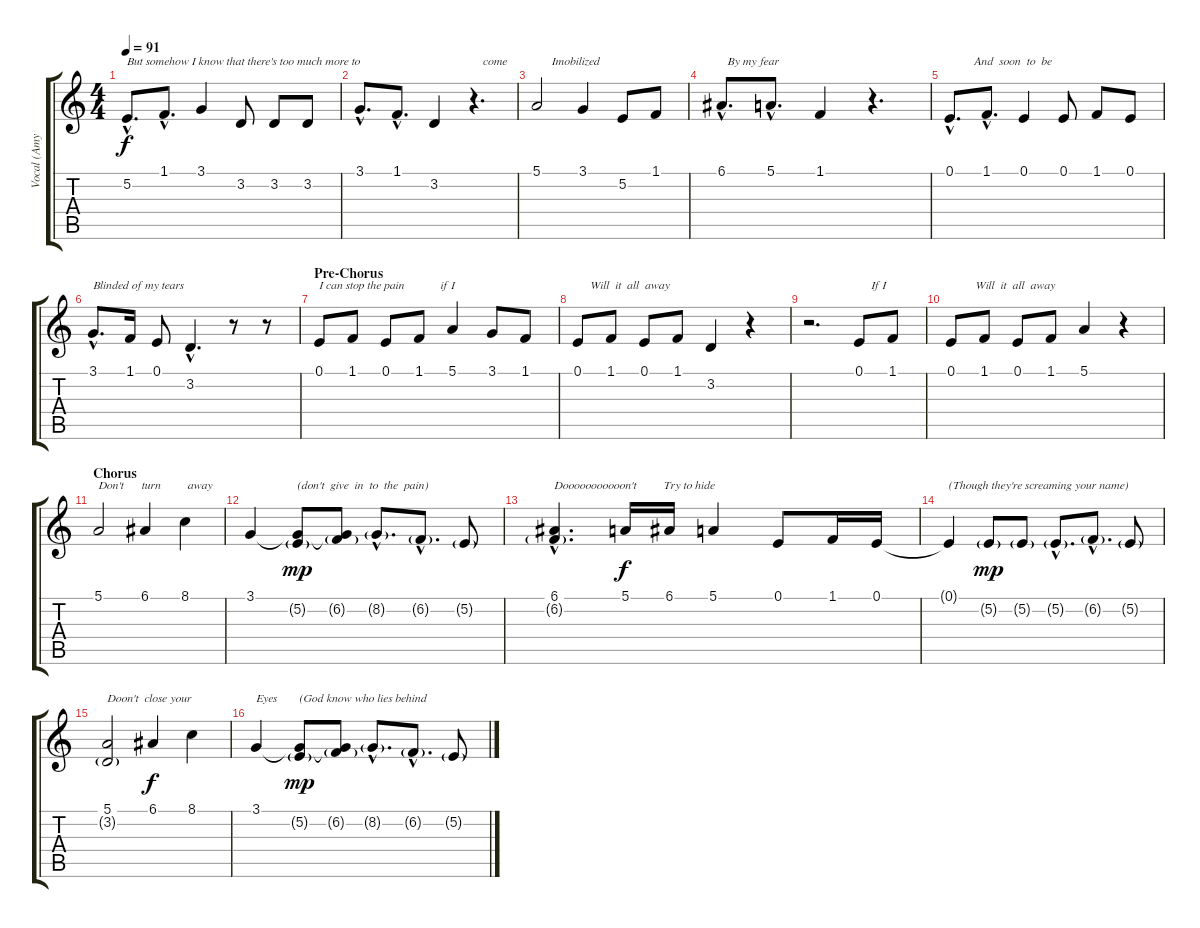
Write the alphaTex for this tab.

\track ("Vocal (Amy Lee)" "Vocal (Amy") {instrument synthvoice}
\staff {score tabs}
\tuning (E4 B3 G3 D3 A2 E2) {hide}
\ts (4 4)
\tempo 91
\clef g2
\ks c
5.2{hac}.8{d txt "But somehow I know that there's too much more to " dy f} 1.1{hac}.8{d} 3.1.4 3.2.8 3.2.8 3.2.8 |
3.1{hac}.8{d} 1.1{hac}.8{d} 3.2.4 r.4{d txt "   come"} |
5.1.2{txt "     Imobilized"} 3.1.4 5.2.8 1.1.8 |
6.1{hac}.8{d txt "  By my fear"} 5.1{hac}.8{d} 1.1.4 r.4{d} |
0.1{hac}.8{d txt "        And  soon  to  be "} 1.1{hac}.8{d} 0.1.4 0.1.8 1.1.8 0.1.8 |
3.1{hac}.8{d txt "Blinded of my tears"} 1.1.16 0.1.8 3.2{hac}.4{d} r.8 r.8 |
\section ("" "Pre-Chorus")
0.1.8{txt "I can stop the pain            if I"} 1.1.8 0.1.8 1.1.8 5.1.4 3.1.8 1.1.8 |
0.1.8{txt "    Will  it  all  away"} 1.1.8 0.1.8 1.1.8 3.2.4 r.4 |
r.2{d} 0.1.8{txt "    If I"} 1.1.8 |
0.1.8{txt "        Will  it  all  away"} 1.1.8 0.1.8 1.1.8 5.1.4 r.4 |
\section ("" "Chorus")
5.1.2{txt "Don't      turn         away"} 6.1.4 8.1.4 |
3.1.4 (3.1{t} 5.2{g}).8{txt "(don't  give  in  to  the  pain)" dy mp} (3.1{t} 6.2{g}).8 8.2{g hac}.8{d} 6.2{g hac}.8{d} 5.2{g}.8 |
(6.1{hac} 6.2{g hac}).4{d txt "Dooooooooooon't         Try to hide"} 5.1.16{dy f} 6.1.16 5.1.4 0.1.8 1.1.16 0.1.16 |
0.1{t}.4{txt "(Though they're screaming your name)"} 5.2{g}.8{dy mp} 5.2{g}.8 5.2{g hac}.8{d} 6.2{g hac}.8{d} 5.2{g}.8 |
(5.1 3.2{g}).2{txt "Doon't  close your"} 6.1.4{dy f} 8.1.4 |
3.1.4{txt "Eyes"} (3.1{t} 5.2{g}).8{txt "(God know who lies behind " dy mp} (3.1{t} 6.2{g}).8 8.2{g hac}.8{d} 6.2{g hac}.8{d} 5.2{g}.8
